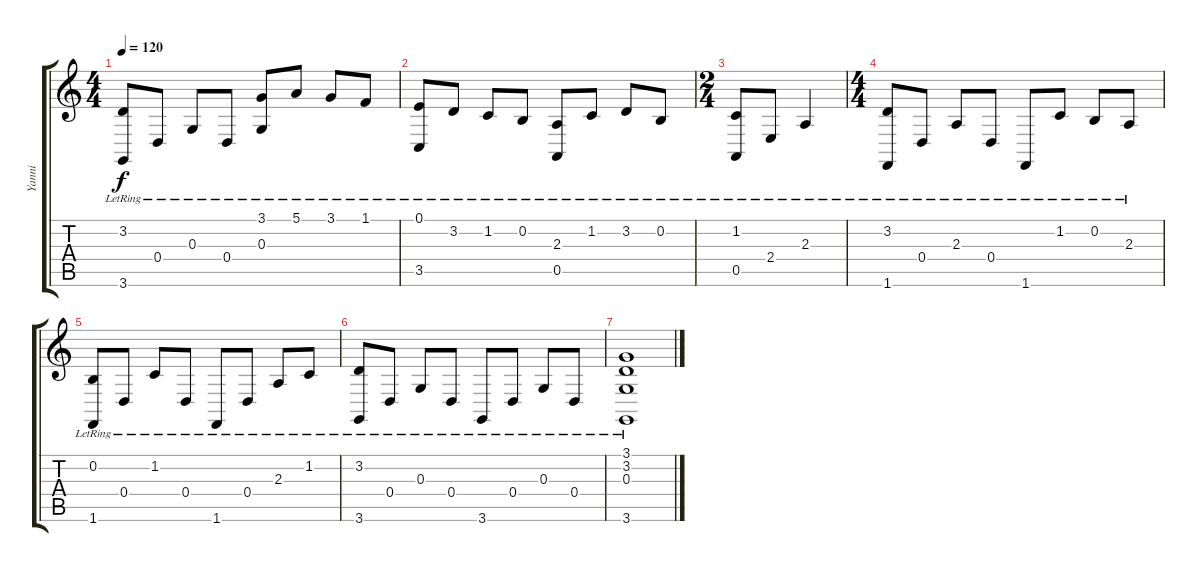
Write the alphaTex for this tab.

\track ("Yanni" "Yanni") {instrument acousticgrandpiano}
\staff {score tabs}
\tuning (E4 B3 G3 D3 A2 E2) {hide}
\ts (4 4)
\tempo 120
\clef g2
\ks c
(3.2{lr} 3.6{lr}).8{dy f} 0.4{lr}.8 0.3{lr}.8 0.4{lr}.8 (3.1{lr} 0.3{lr}).8 5.1{lr}.8 3.1{lr}.8 1.1{lr}.8 |
(0.1{lr} 3.5{lr}).8 3.2{lr}.8 1.2{lr}.8 0.2{lr}.8 (2.3{lr} 0.5{lr}).8 1.2{lr}.8 3.2{lr}.8 0.2{lr}.8 |
\ts (2 4)
(1.2{lr} 0.5{lr}).8 2.4{lr}.8 2.3{lr}.4 |
\ts (4 4)
(3.2{lr} 1.6{lr}).8 0.4{lr}.8 2.3{lr}.8 0.4{lr}.8 1.6{lr}.8 1.2{lr}.8 0.2{lr}.8 2.3{lr}.8 |
(0.2{lr} 1.6{lr}).8 0.4{lr}.8 1.2{lr}.8 0.4{lr}.8 1.6{lr}.8 0.4{lr}.8 2.3{lr}.8 1.2{lr}.8 |
(3.2{lr} 3.6{lr}).8 0.4{lr}.8 0.3{lr}.8 0.4{lr}.8 3.6{lr}.8 0.4{lr}.8 0.3{lr}.8 0.4{lr}.8 |
(3.1{lr} 3.2{lr} 0.3{lr} 3.6{lr}).1
